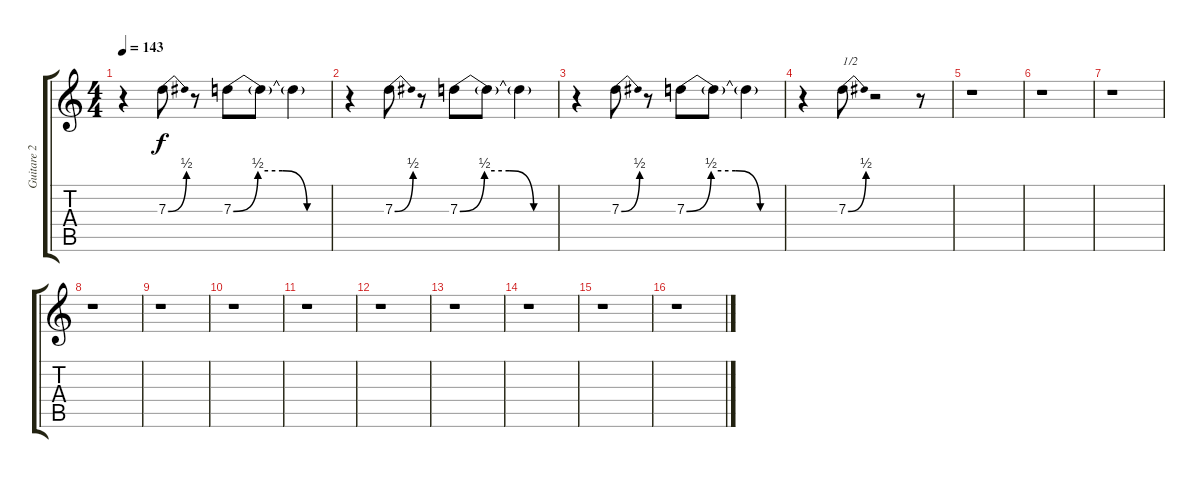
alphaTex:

\track ("Guitare 2" "Guitare 2") {instrument distortionguitar}
\staff {score tabs}
\tuning (E4 B3 G3 D3 A2 E2) {hide}
\ts (4 4)
\tempo 143
\clef g2
\ks c
r.4{dy f} 7.3{be (bend 0 0 60 2)}.8 r.8 7.3{be (custom 0 0 15 2 30 2 45 0 60 0)}.8 7.3{t}.8 7.3{t}.4 |
r.4 7.3{be (bend 0 0 60 2)}.8 r.8 7.3{be (custom 0 0 15 2 30 2 45 0 60 0)}.8 7.3{t}.8 7.3{t}.4 |
r.4 7.3{be (bend 0 0 60 2)}.8 r.8 7.3{be (custom 0 0 15 2 30 2 45 0 60 0)}.8 7.3{t}.8 7.3{t}.4 |
r.4 7.3{be (bend 0 0 60 2)}.8{txt "1/2"} r.2 r.8 |
r.1 |
r.1 |
r.1 |
r.1 |
r.1 |
r.1 |
r.1 |
r.1 |
r.1 |
r.1 |
r.1 |
r.1
